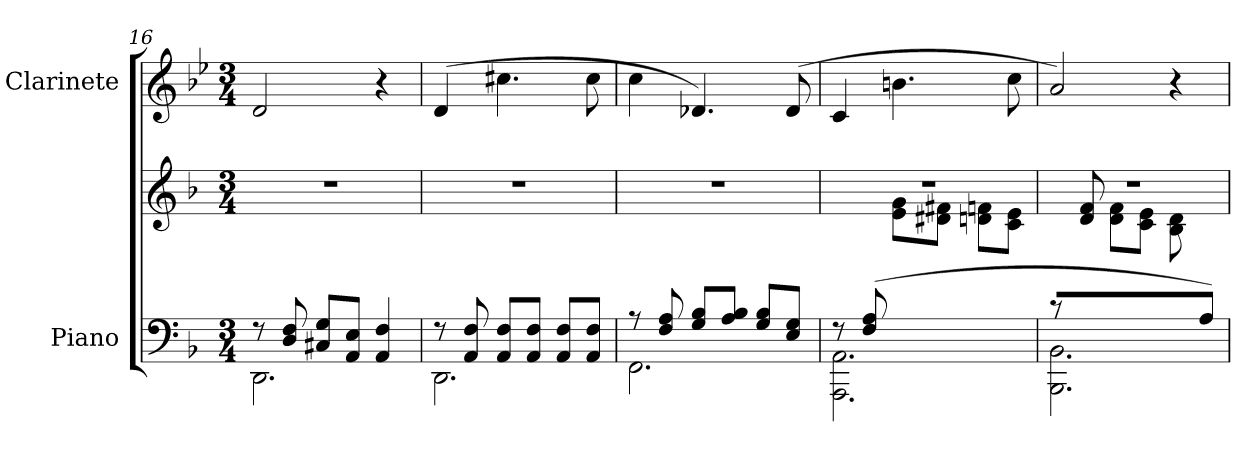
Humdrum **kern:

**kern	**kern	**kern
*part2	*part2	*part1
*staff3	*staff2	*staff1
*I"Piano	*	*I"Clarinete
*I'Pno	*	*I'Cl.
*clefF4	*clefG2	*clefG2
*	*	*ITrd1c2
*k[b-]	*k[b-]	*k[b-e-a-d-]
*M3/4	*M3/4	*M3/4
*MM50	*MM50	*MM50
=16	=16	=16
*^	*	*^
8r	2.DD\	2.r	2c/	4.ryy
8D/ 8F/	.	.	.	.
8C#X/ 8G/L	.	.	.	.
*	*	*	*MM48	*
8AA/ 8E/J	.	.	.	4.ryy
4AA/ 4F/	.	.	4r	.
*	*	*	*v	*v
=17	=17	=17	=17
*	*	*	*MM60
8r	2.DD\	2.r	(>4c/
8AA/ 8F/	.	.	.
8AA/ 8F/L	.	.	4.bn\
8AA/ 8F/J	.	.	.
8AA/ 8F/L	.	.	.
8AA/ 8F/J	.	.	8b\
!!LO:PB:g=z
=18	=18	=18	=18
8r	2.FF\	2.r	4b-\
8F/ 8A/	.	.	.
8G/ 8B-/L	.	.	4.c-X/)
8A/ 8B-/J	.	.	.
8G/ 8B-/L	.	.	.
8E/ 8G/J	.	.	(>8c-/
=19	=19	=19	=19
*	*	*^	*
8r	2.AAA\ 2.AA\	2.r	4ryy	4B-/
(>(>8F/ 8A/	.	.	.	.
2ryy	.	.	8e\ 8g\L	4.an\
.	.	.	8d#X\ 8f#X\J	.
.	.	.	8dn\ 8fn\L	.
.	.	.	8c\ 8e\J))	8b-\
=20	=20	=20	=20	=20
8r	2.BBB-\ 2.BB-\	2.r	8ryy	2g/)
2ryy	.	.	(>8d/ 8f/	.
.	.	.	8d\ 8f\L	.
.	.	.	8c\ 8e\J	.
.	.	.	8B-\ 8d\L	4r
8A/J)	.	.	8ryy	.
*v	*v	*	*	*
*	*v	*v	*
=	=	=
*-	*-	*-
